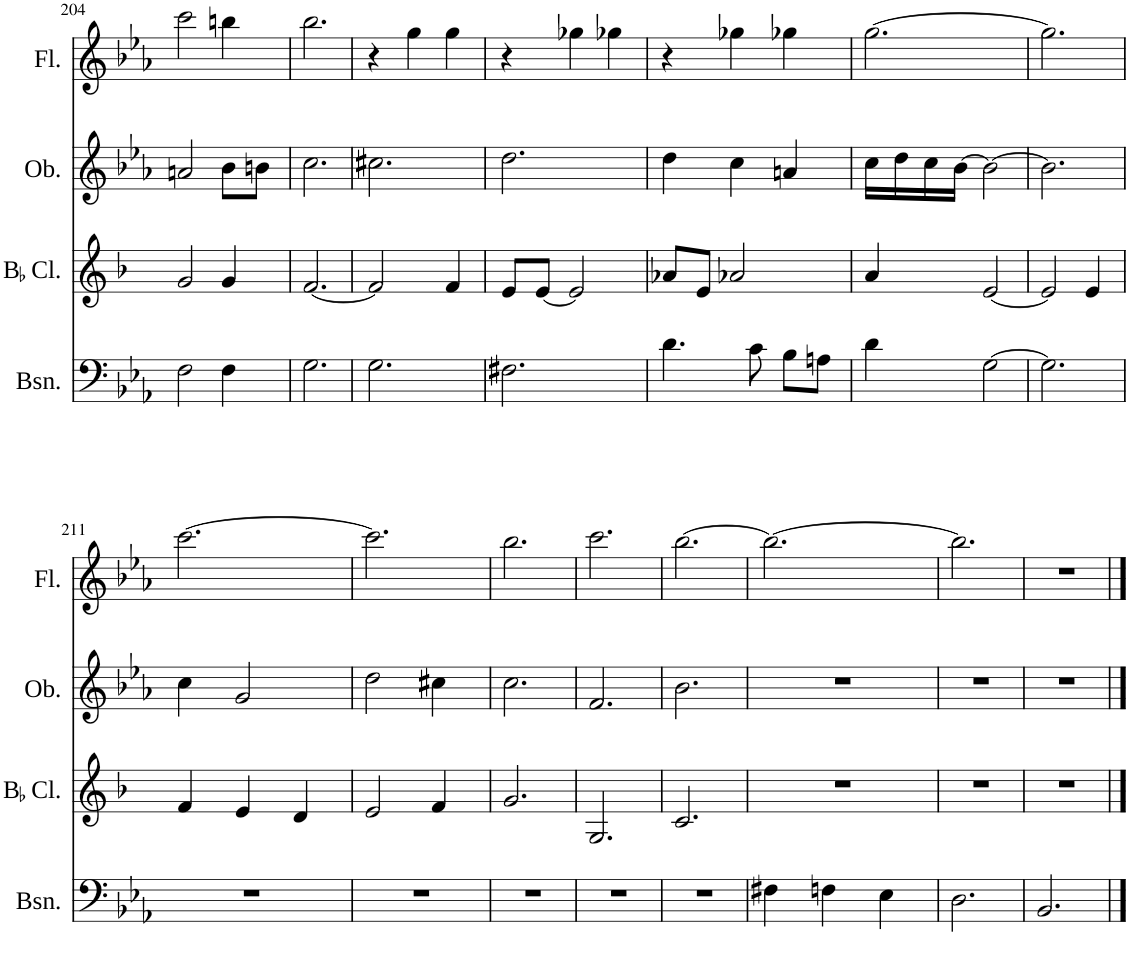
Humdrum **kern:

**kern	**kern	**kern	**kern
*part4	*part3	*part2	*part1
*staff4	*staff3	*staff2	*staff1
*I"Bassoon	*I"BaccidentalFlat Clarinet	*I"Oboe	*I"Flute
*I'Bsn.	*I'BaccidentalFlat Cl.	*I'Ob.	*I'Fl.
!!LO:PB:g=z
*clefF4	*clefG2	*clefG2	*clefG2
*	*Trd1c2	*	*
*k[b-e-a-]	*k[b-]	*k[b-e-a-]	*k[b-e-a-]
*M3/4	*M3/4	*M3/4	*M3/4
=204	=204	=204	=204
2F\	2g/	2an/	2ccc\
4F\	4g/	8b-\L	4bbn\
.	.	8bn\J	.
=205	=205	=205	=205
2.G\	[2.f/	2.cc\	2.bb-\
=206	=206	=206	=206
2.G\	2f/]	2.cc#X\	4r
.	.	.	4gg\
.	4f/	.	4gg\
=207	=207	=207	=207
2.F#X\	8e/L	2.dd\	4r
.	[8e/J	.	.
.	2e/]	.	4gg-X\
.	.	.	4gg-X\
=208	=208	=208	=208
4.d\	8a-X/L	4dd\	4r
.	8e/J	.	.
.	2a-X/	4cc\	4gg-X\
8c\	.	.	.
8B-\L	.	4an/	4gg-X\
8An\J	.	.	.
=209	=209	=209	=209
4d\	4a/	16cc\LL	[2.gg\
.	.	16dd\	.
.	.	16cc\	.
.	.	[16b-\JJ	.
[2G\	[2e/	2b-\_	.
=210	=210	=210	=210
2.G\]	2e/]	2.b-\]	2.gg\]
.	4e/	.	.
!!LO:LB:g=z
=211	=211	=211	=211
2.r	4f/	4cc\	[2.ccc\
.	4e/	2g/	.
.	4d/	.	.
=212	=212	=212	=212
2.r	2e/	2dd\	2.ccc\]
.	4f/	4cc#X\	.
=213	=213	=213	=213
2.r	2.g/	2.cc\	2.bb-\
=214	=214	=214	=214
2.r	2.G/	2.f/	2.ccc\
=215	=215	=215	=215
2.r	2.c/	2.b-\	[2.bb-\
=216	=216	=216	=216
4F#X\	2.r	2.r	2.bb-\_
4Fn\	.	.	.
4E-\	.	.	.
=217	=217	=217	=217
2.D\	2.r	2.r	2.bb-\]
=218	=218	=218	=218
2.BB-/	2.r	2.r	2.r
==	==	==	==
*-	*-	*-	*-
